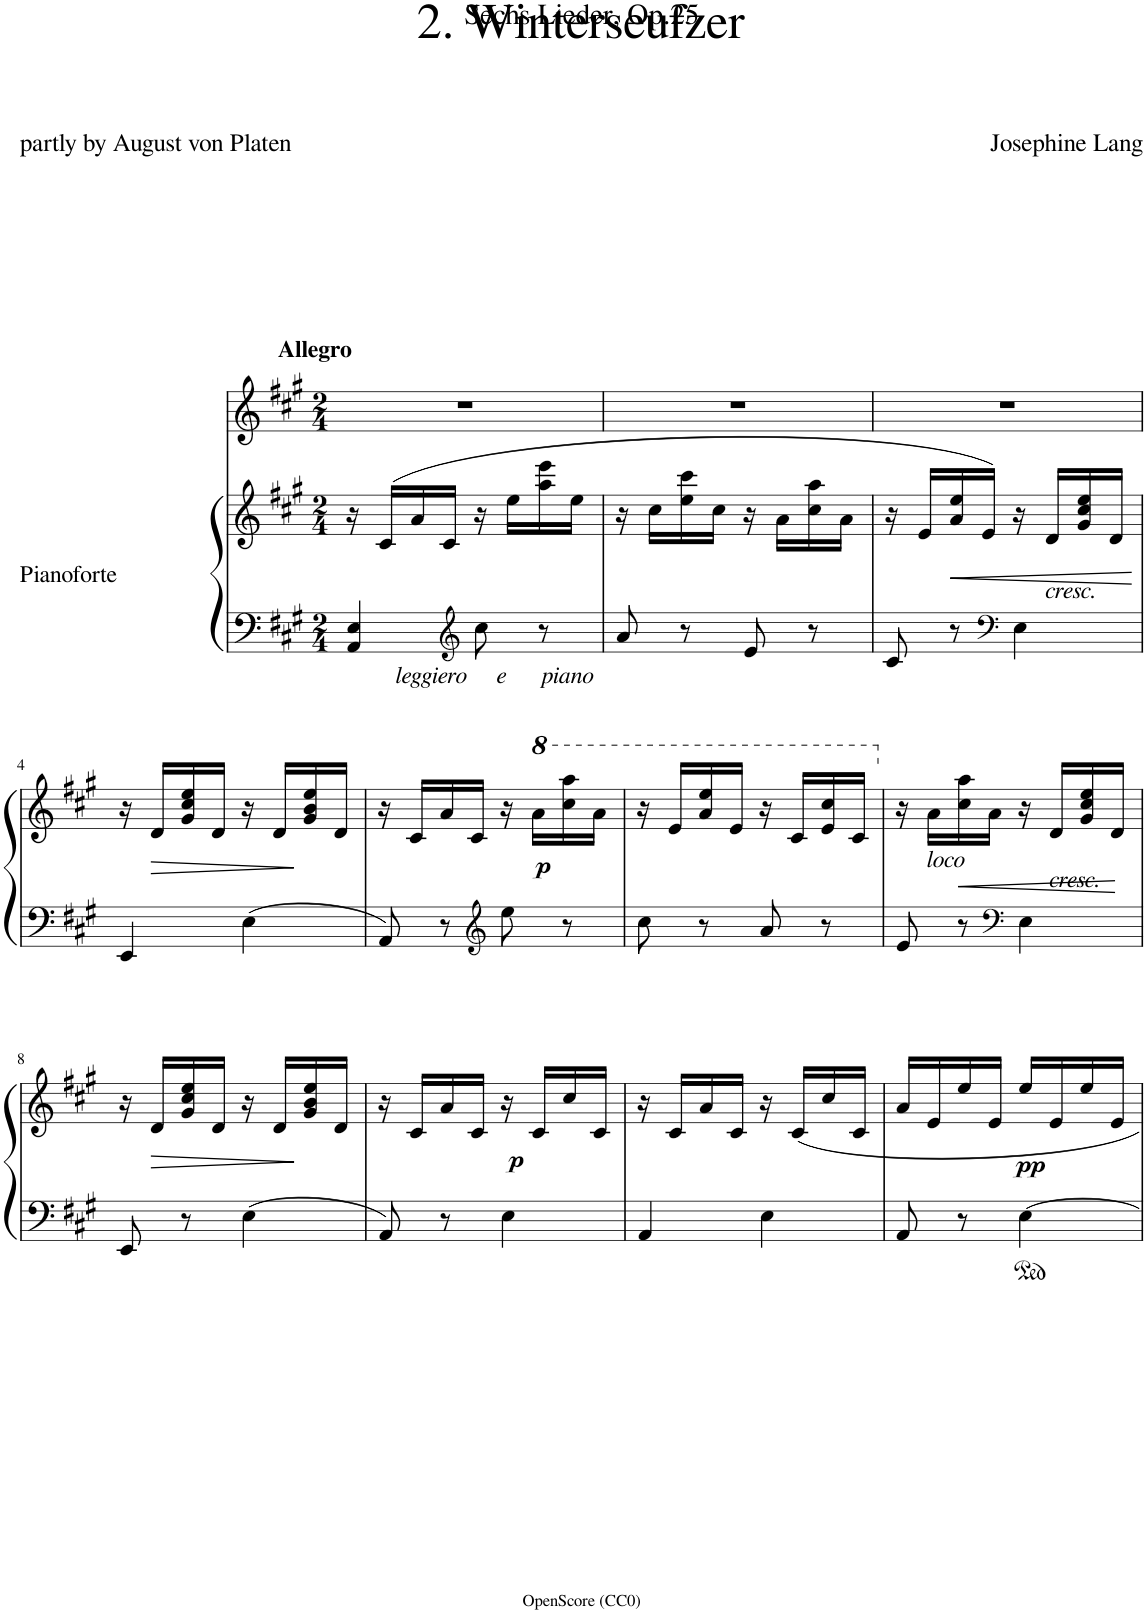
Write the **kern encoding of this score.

**kern	**kern	**dynam	**kern
*part2	*part2	*part2	*part1
*staff3	*staff2	*staff2/3	*staff1
*I"Pianoforte	*	*	*I"Voice
*I'Pno	*	*	*
*clefF4	*clefG2	*	*clefG2
*k[f#c#g#]	*k[f#c#g#]	*	*k[f#c#g#]
*M2/4	*M2/4	*	*M2/4
=1	=1	=1	=1
!	!	!	!LO:TX:a:B:t=Allegro
!LO:TX:b:i:t=leggiero     e      piano	!	!	!
4AA/ 4E/	16r	.	2r
.	(16c#/LL	.	.
.	16a/	.	.
.	16c#/JJ	.	.
*clefG2	*	*	*
8cc#\	16r	.	.
.	16ee\LL	.	.
8r	16aa\ 16eee\	.	.
.	16ee\JJ	.	.
=2	=2	=2	=2
8a/	16r	.	2r
.	16cc#\LL	.	.
8r	16ee\ 16ccc#\	.	.
.	16cc#\JJ	.	.
8e/	16r	.	.
.	16a\LL	.	.
8r	16cc#\ 16aa\	.	.
.	16a\JJ	.	.
=3	=3	=3	=3
8c#/	16r	.	2r
.	16e/LL	.	.
!	!	!LO:HP:b	!
8r	16a/ 16ee/	<	.
.	16e/JJ)	.	.
*clefF4	*	*	*
4E\	16r	.	.
!	!LO:TX:b:i:t=cresc.	!	!
.	16d/LL	.	.
.	16g#/ 16cc#/ 16ee/	.	.
.	16d/JJ	.	.
.	.	[	.
!!LO:LB:g=z
=4	=4	=4	=4
4EE/	16r	.	2r
!	!	!LO:HP:b	!
.	16d/LL	>	.
.	16g#/ 16cc#/ 16ee/	.	.
.	16d/JJ	.	.
4E\	16r	.	.
.	16d/LL	.	.
.	16g#/ 16b/ 16ee/	]	.
.	16d/JJ	.	.
=5	=5	=5	=5
8AA/	16r	.	2r
.	16c#/LL	.	.
8r	16a/	.	.
.	16c#/JJ	.	.
*clefG2	*	*	*
8ee\	16r	.	.
*	*8va	*	*
!	!	!LO:DY:b	!
.	16aa\LL	p	.
8r	16ccc#\ 16aaa\	.	.
.	16aa\JJ	.	.
=6	=6	=6	=6
8cc#\	16r	.	2r
.	16ee/LL	.	.
8r	16aa/ 16eee/	.	.
.	16ee/JJ	.	.
8a/	16r	.	.
.	16cc#/LL	.	.
8r	16ee/ 16ccc#/	.	.
.	16cc#/JJ	.	.
=7	=7	=7	=7
*	*X8va	*	*
8e/	16r	.	2r
!	!LO:TX:b:i:t=loco	!	!
.	16a\LL	.	.
!	!	!LO:HP:b	!
8r	16cc#\ 16aa\	<	.
.	16a\JJ	.	.
*clefF4	*	*	*
4E\	16r	.	.
!	!LO:TX:b:i:t=cresc.	!	!
.	16d/LL	.	.
.	16g#/ 16cc#/ 16ee/	.	.
.	16d/JJ	.	.
.	.	[	.
!!LO:LB:g=z
=8	=8	=8	=8
8EE/	16r	.	2r
!	!	!LO:HP:b	!
.	16d/LL	>	.
8r	16g#/ 16cc#/ 16ee/	.	.
.	16d/JJ	.	.
4E\	16r	.	.
.	16d/LL	.	.
.	16g#/ 16b/ 16ee/	]	.
.	16d/JJ	.	.
=9	=9	=9	=9
8AA/	16r	.	2r
.	16c#/LL	.	.
8r	16a/	.	.
.	16c#/JJ	.	.
!	!	!LO:DY:b	!
4E\	16r	p	.
.	16c#/LL	.	.
.	16cc#/	.	.
.	16c#/JJ	.	.
=10	=10	=10	=10
4AA/	16r	.	2r
.	16c#/LL	.	.
.	16a/	.	.
.	16c#/JJ	.	.
4E\	16r	.	.
.	16c#/LL	.	.
.	16cc#/	.	.
.	16c#/JJ	.	.
=11	=11	=11	=11
8AA/	16a/LL	.	2r
.	16e/	.	.
8r	16ee/	.	.
.	16e/JJ	.	.
!	!	!LO:DY:b	!
[4E\	16ee/LL	pp	.
.	16e/	.	.
.	16ee/	.	.
.	16e/JJ	.	.
=	=	=	=
*-	*-	*-	*-
